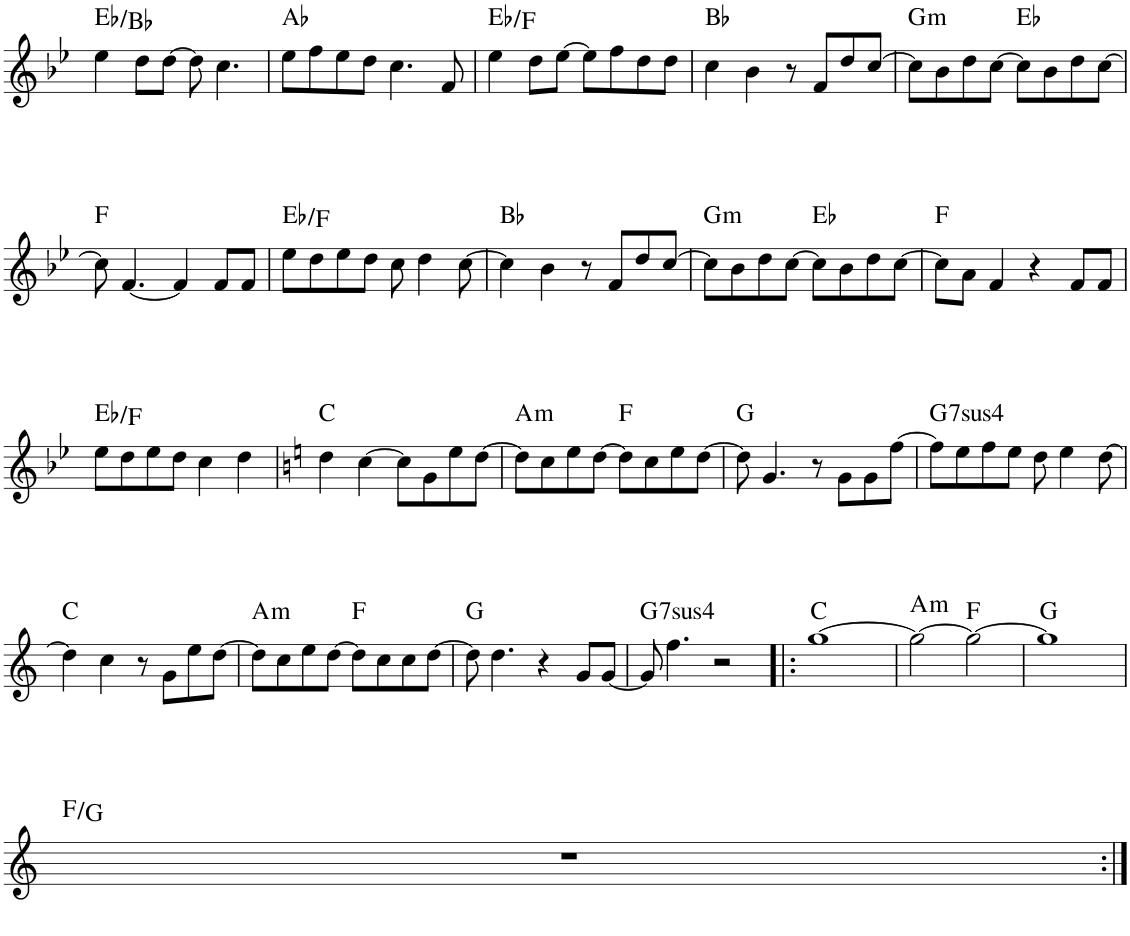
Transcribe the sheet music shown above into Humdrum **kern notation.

**kern	**harte
*part1	*part1
*staff1	*
*I"Piano	*
*I'Pno.	*
!!LO:PB:g=z
*clefG2	*
*k[b-e-]	*
*M4/4	*
=39	=39
4ee-\	Eb:maj/5
8dd\L	.
[8dd\J	.
8dd\]	.
4.cc\	.
=40	=40
8ee-\L	Ab:maj
8ff\	.
8ee-\	.
8dd\J	.
4.cc\	.
8f/	.
=41	=41
4ee-\	Eb:maj/2
8dd\L	.
[8ee-\J	.
8ee-\L]	.
8ff\	.
8dd\	.
8dd\J	.
=42	=42
4cc\	Bb:maj
4b-\	.
8r	.
8f/L	.
8dd/	.
[8cc/J	.
=43	=43
!	!LO:H:kt=m
8cc\L]	G:min
8b-\	.
8dd\	.
[8cc\J	.
8cc\L]	Eb:maj
8b-\	.
8dd\	.
[8cc\J	.
!!LO:LB:g=z
=44	=44
8cc\]	F:maj
[4.f/	.
4f/]	.
8f/L	.
8f/J	.
=45	=45
8ee-\L	Eb:maj/2
8dd\	.
8ee-\	.
8dd\J	.
8cc\	.
4dd\	.
[8cc\	.
=46	=46
4cc\]	Bb:maj
4b-\	.
8r	.
8f/L	.
8dd/	.
[8cc/J	.
=47	=47
!	!LO:H:kt=m
8cc\L]	G:min
8b-\	.
8dd\	.
[8cc\J	.
8cc\L]	Eb:maj
8b-\	.
8dd\	.
[8cc\J	.
=48	=48
8cc\L]	F:maj
8a\J	.
4f/	.
4r	.
8f/L	.
8f/J	.
!!LO:LB:g=z
=49	=49
8ee-\L	Eb:maj/2
8dd\	.
8ee-\	.
8dd\J	.
4cc\	.
4dd\	.
=50	=50
*k[]	*
4dd\	C:maj
[4cc\	.
8cc\L]	.
8g\	.
8ee\	.
[8dd\J	.
=51	=51
!	!LO:H:kt=m
8dd\L]	A:min
8cc\	.
8ee\	.
[8dd\J	.
8dd\L]	F:maj
8cc\	.
8ee\	.
[8dd\J	.
=52	=52
8dd\]	G:maj
4.g/	.
8r	.
8g\L	.
8g\	.
[8ff\J	.
=53	=53
!	!LO:H:kt=74
8ff\L]	G:sus4(7)
8ee\	.
8ff\	.
8ee\J	.
8dd\	.
4ee\	.
[8dd\	.
!!LO:LB:g=z
=54	=54
4dd\]	C:maj
4cc\	.
8r	.
8g\L	.
8ee\	.
[8dd\J	.
=55	=55
!	!LO:H:kt=m
8dd\L]	A:min
8cc\	.
8ee\	.
[8dd\J	.
8dd\L]	F:maj
8cc\	.
8cc\	.
[8dd\J	.
=56	=56
8dd\]	G:maj
4.dd\	.
4r	.
8g/L	.
[8g/J	.
=57	=57
!	!LO:H:kt=74
8g/]	G:sus4(7)
4.ff\	.
2r	.
=58!|:	=58!|:
[1gg	C:maj
=59	=59
!	!LO:H:kt=m
2gg\_	A:min
2gg\_	F:maj
=60	=60
1gg]	G:maj
!!LO:LB:g=z
=61	=61
1r	F:maj/2
=:|!	=:|!
*-	*-
